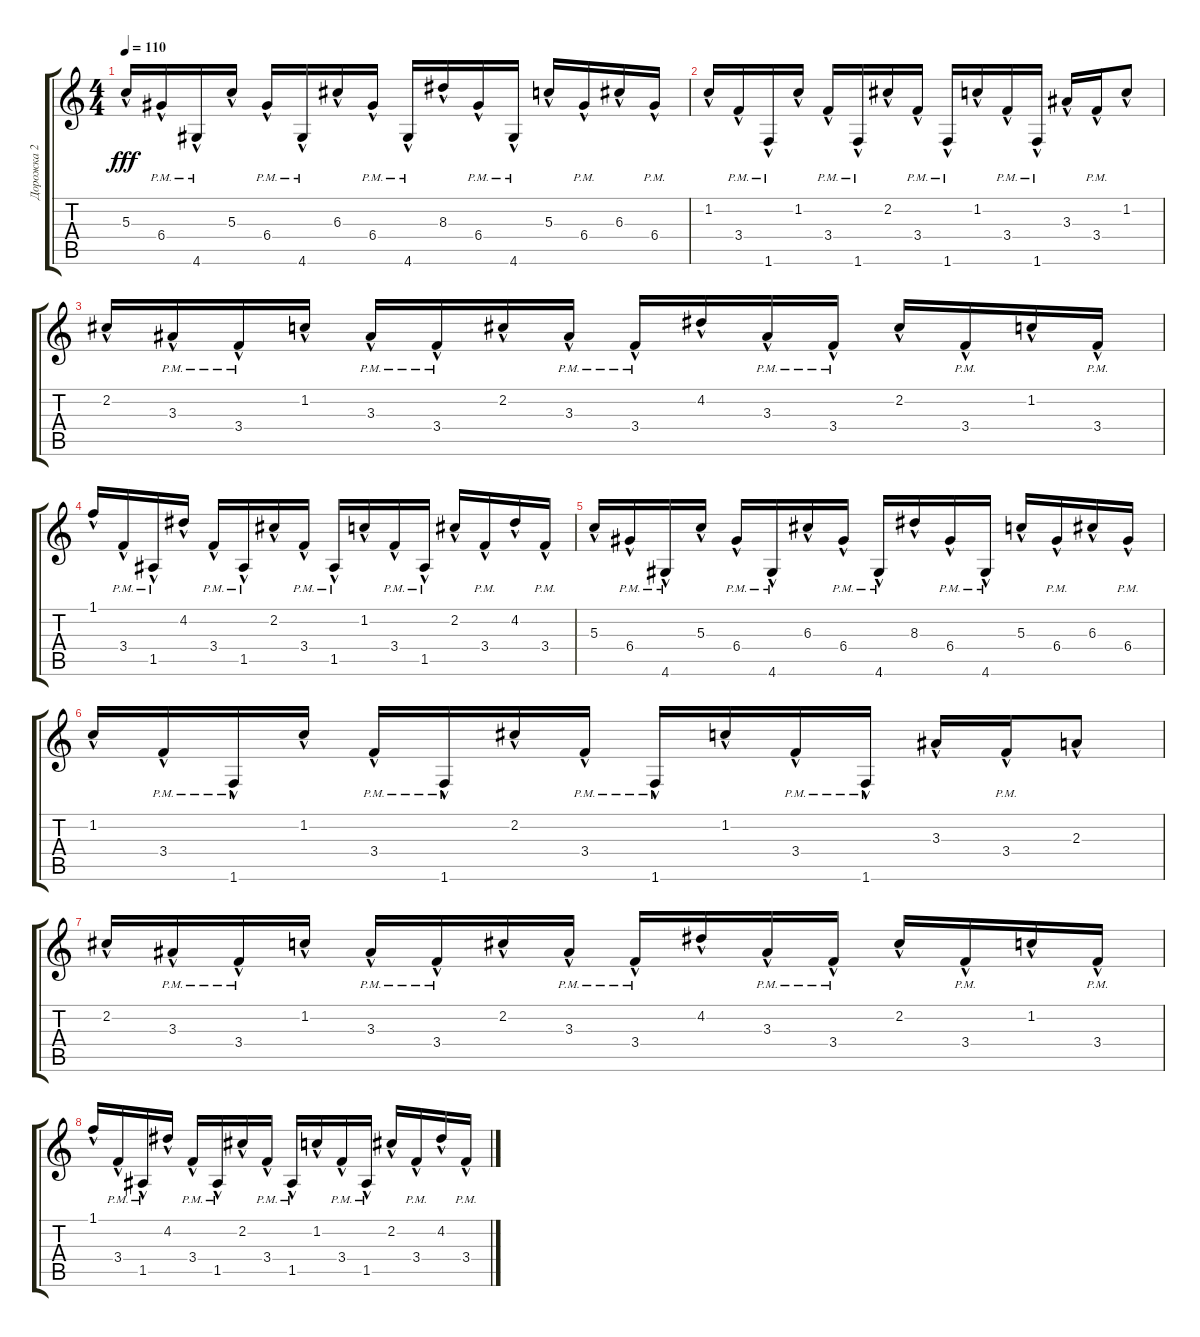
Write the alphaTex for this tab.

\track ("Дорожка 2" "Дорожка 2") {instrument distortionguitar}
\staff {score tabs}
\tuning (E4 B3 G3 D3 A2 E2) {hide}
\ts (4 4)
\tempo 110
\clef g2
\ks c
5.3{hac}.16{dy fff} 6.4{hac pm}.16 4.6{hac pm}.16 5.3{hac}.16 6.4{hac pm}.16 4.6{hac pm}.16 6.3{hac}.16 6.4{hac pm}.16 4.6{hac pm}.16 8.3{hac}.16 6.4{hac pm}.16 4.6{hac pm}.16 5.3{hac}.16 6.4{hac pm}.16 6.3{hac}.16 6.4{hac pm}.16 |
1.2{hac}.16 3.4{hac pm}.16 1.6{hac pm}.16 1.2{hac}.16 3.4{hac pm}.16 1.6{hac pm}.16 2.2{hac}.16 3.4{hac pm}.16 1.6{hac pm}.16 1.2{hac}.16 3.4{hac pm}.16 1.6{hac pm}.16 3.3{hac}.16 3.4{hac pm}.16 1.2{hac}.8 |
2.2{hac}.16 3.3{hac pm}.16 3.4{hac pm}.16 1.2{hac}.16 3.3{hac pm}.16 3.4{hac pm}.16 2.2{hac}.16 3.3{hac pm}.16 3.4{hac pm}.16 4.2{hac}.16 3.3{hac pm}.16 3.4{hac pm}.16 2.2{hac}.16 3.4{hac pm}.16 1.2{hac}.16 3.4{hac pm}.16 |
1.1{hac}.16 3.4{hac pm}.16 1.5{hac pm}.16 4.2{hac}.16 3.4{hac pm}.16 1.5{hac pm}.16 2.2{hac}.16 3.4{hac pm}.16 1.5{hac pm}.16 1.2{hac}.16 3.4{hac pm}.16 1.5{hac pm}.16 2.2{hac}.16 3.4{hac pm}.16 4.2{hac}.16 3.4{hac pm}.16 |
5.3{hac}.16 6.4{hac pm}.16 4.6{hac pm}.16 5.3{hac}.16 6.4{hac pm}.16 4.6{hac pm}.16 6.3{hac}.16 6.4{hac pm}.16 4.6{hac pm}.16 8.3{hac}.16 6.4{hac pm}.16 4.6{hac pm}.16 5.3{hac}.16 6.4{hac pm}.16 6.3{hac}.16 6.4{hac pm}.16 |
1.2{hac}.16 3.4{hac pm}.16 1.6{hac pm}.16 1.2{hac}.16 3.4{hac pm}.16 1.6{hac pm}.16 2.2{hac}.16 3.4{hac pm}.16 1.6{hac pm}.16 1.2{hac}.16 3.4{hac pm}.16 1.6{hac pm}.16 3.3{hac}.16 3.4{hac pm}.16 2.3{hac}.8 |
2.2{hac}.16 3.3{hac pm}.16 3.4{hac pm}.16 1.2{hac}.16 3.3{hac pm}.16 3.4{hac pm}.16 2.2{hac}.16 3.3{hac pm}.16 3.4{hac pm}.16 4.2{hac}.16 3.3{hac pm}.16 3.4{hac pm}.16 2.2{hac}.16 3.4{hac pm}.16 1.2{hac}.16 3.4{hac pm}.16 |
1.1{hac}.16 3.4{hac pm}.16 1.5{hac pm}.16 4.2{hac}.16 3.4{hac pm}.16 1.5{hac pm}.16 2.2{hac}.16 3.4{hac pm}.16 1.5{hac pm}.16 1.2{hac}.16 3.4{hac pm}.16 1.5{hac pm}.16 2.2{hac}.16 3.4{hac pm}.16 4.2{hac}.16 3.4{hac pm}.16
